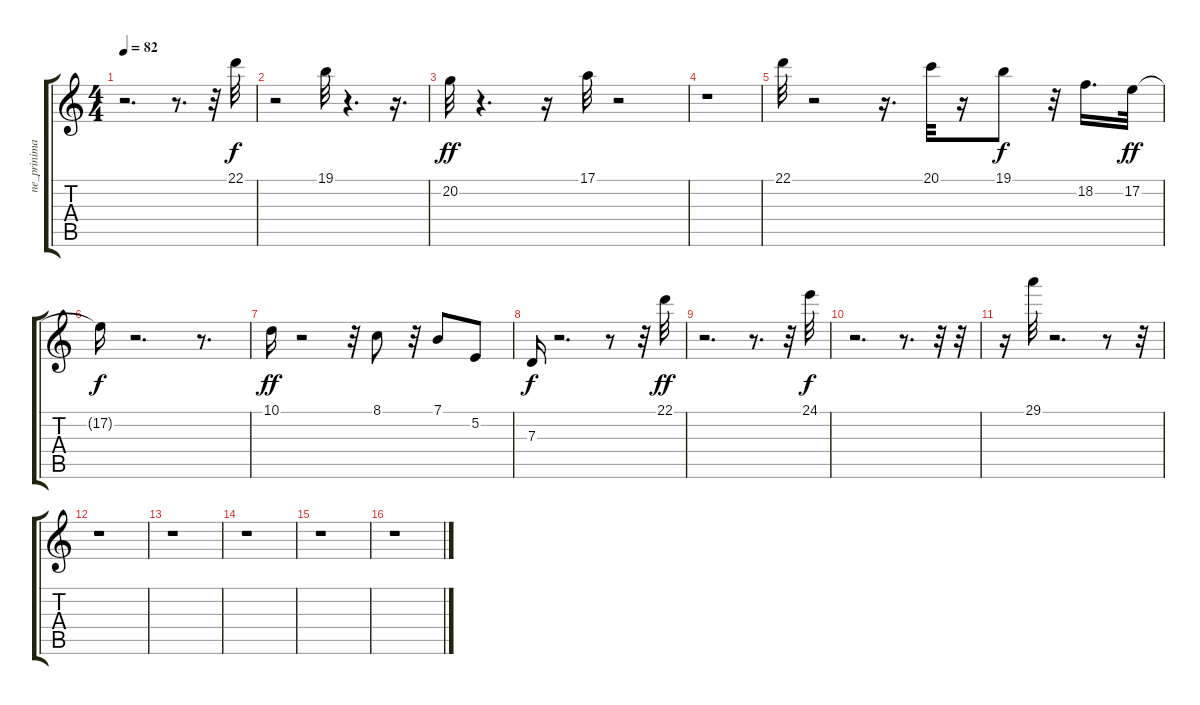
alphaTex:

\track ("ne_prinimai" "ne_prinima") {instrument synthstrings2}
\staff {score tabs}
\tuning (E4 B3 G3 D3 A2 E2) {hide}
\ts (4 4)
\tempo 82
\clef g2
\ks c
r.2{d dy f} r.8{d} r.32 22.1.32 |
r.2 19.1.32 r.4{d} r.16{d} |
20.2.32{dy ff} r.4{d} r.16 17.1.32 r.2 |
r.1 |
22.1.32 r.2 r.16{d} 20.1.32 r.16 19.1.8{dy f} r.32 18.2.16{d} 17.2.32{dy ff} |
17.2{t}.16{dy f} r.2{d} r.8{d} |
10.1.16{dy ff} r.2 r.32 8.1.8 r.32 7.1.8 5.2.8 |
7.3.16{dy f} r.2{d} r.8 r.32 22.1.32{dy ff} |
r.2{d} r.8{d} r.32 24.1.32{dy f} |
r.2{d} r.8{d} r.32 r.32 |
r.16 29.1.32 r.2{d} r.8 r.32 |
r.1 |
r.1 |
r.1 |
r.1 |
r.1
